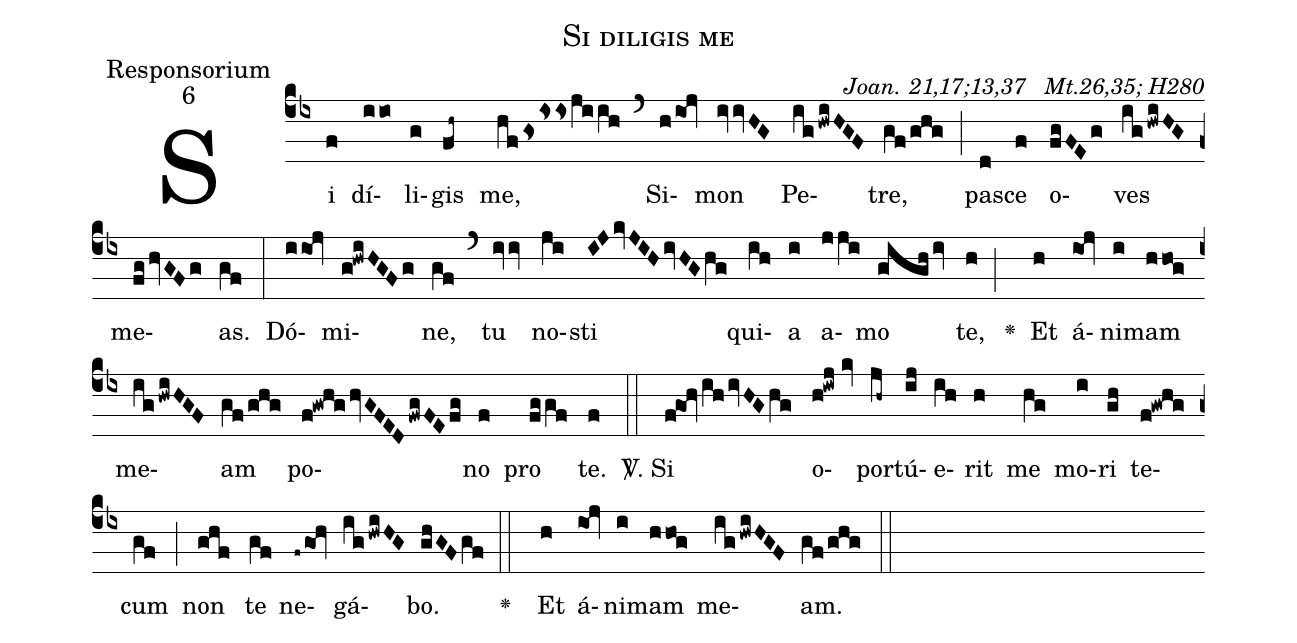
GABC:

name:Si diligis me;
office-part:Responsorium;
mode:6;
commentary:ꝶ Joan. 21,17;13,37 ꝟ Mt.26,35; H280;
%%
(cb4)Si(f) dí(iio)li(g)gis(fh~) me,(hfgsissji/ih) (`) Si(hioj)mon(ivvHG) Pe(ighwiHGF)tre,(gf/ghg) (;)
pa(d)sce(f) o(fgFEg)ves(ighwiHG) me(fghvGFg)as.(gf) (:)
Dó(iioj)mi(g!hwiHGFg)ne,(gf) (`) tu(ivv) no(ji)sti(IJkvJIHivHGhg) qui(ih)a(i) a(jji)mo(gighiv) te,(h) (;)
<v>\greheightstar</v>()
Et(h) á(ioj)ni(i)mam(hho!g) me(ighwiHGF)am(gf/ghg) po(f!gwhghvGFEDfwgFEfg)no(f) pro(fg/gf) te.(f) (::)

<sp>V/</sp>.
Si(f!goh/ihivHGhg) o(h!iwj//kv)por(jh~)tú(ij)e(ih)rit(h) me(hg) mo(i)ri(gh) te(f!gwhg)cum(gf) (;) non(ghf) te(gf) ne(f~goh)gá(ighwiHG)bo.(ghGFgf) (::)

<v>\greheightstar</v>() Et(h) á(ioj)ni(i)mam(hho!g) me(ighwiHGF)am.(gf/ghg) (::)
